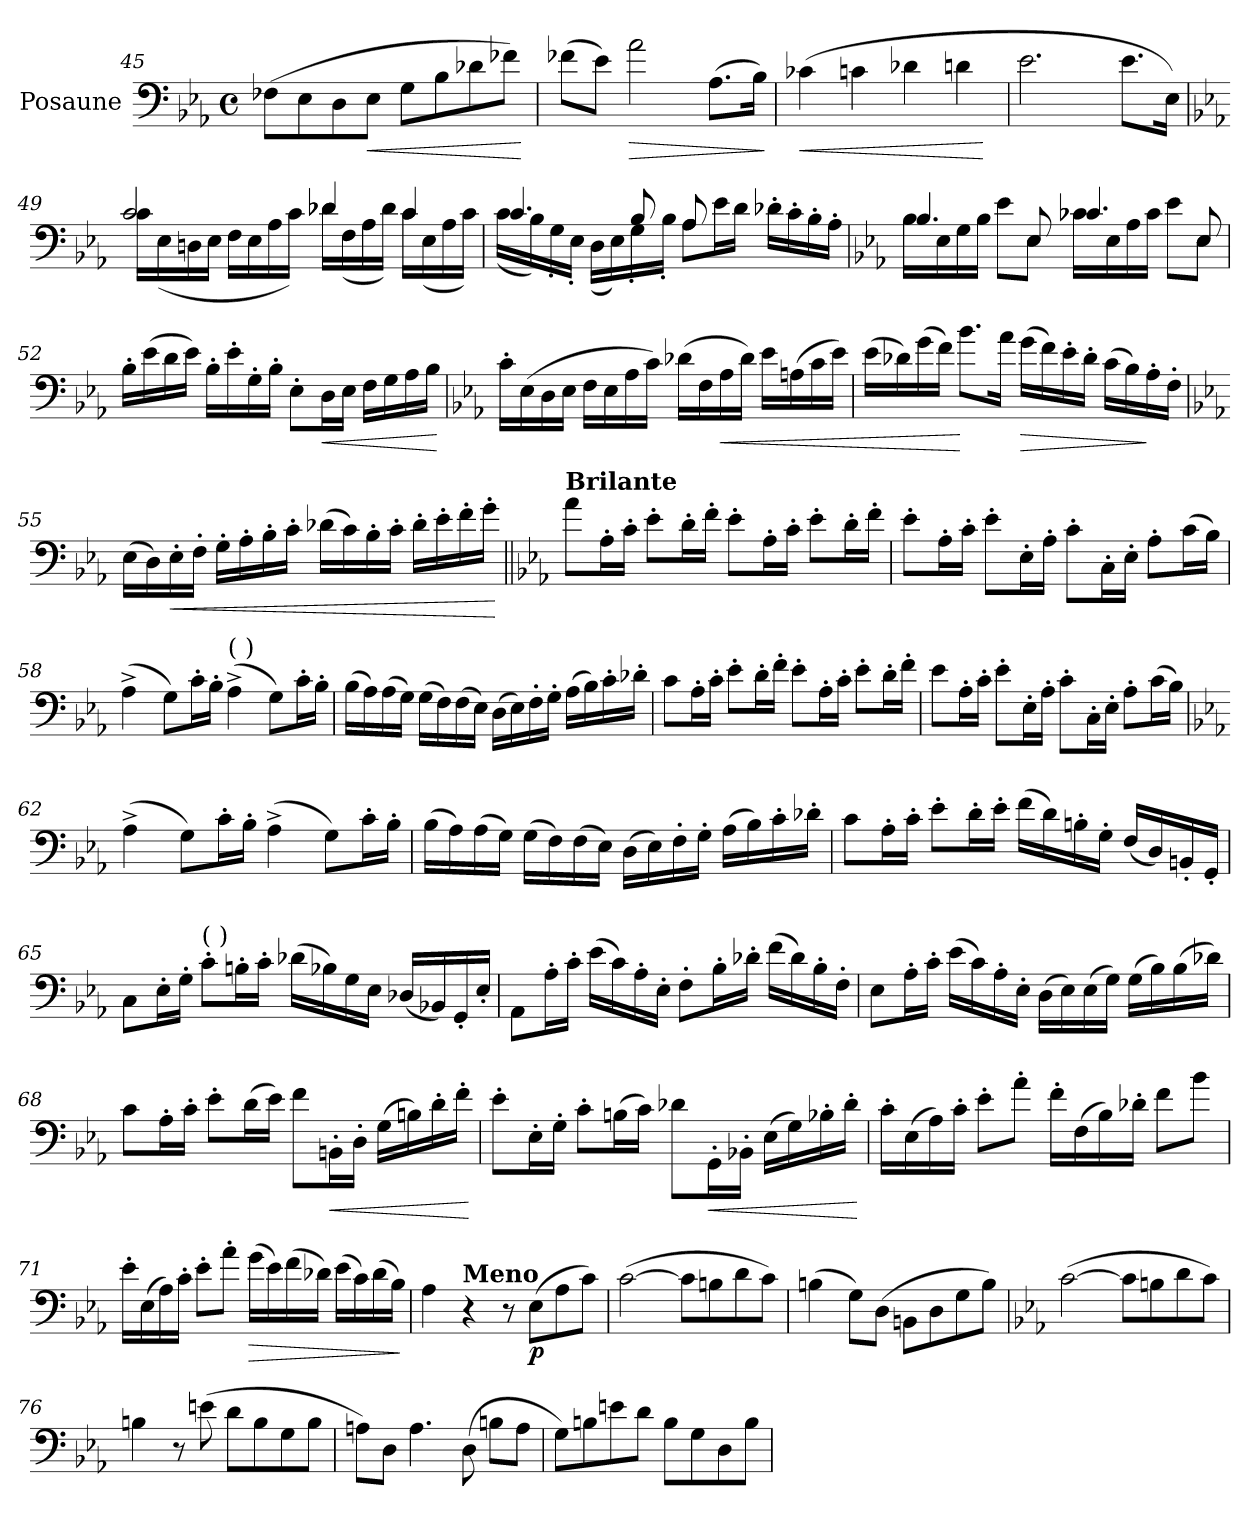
**kern	**dynam
*part1	*part1
*staff1	*staff1
*I"Posaune	*
*I'Psn.	*
!!LO:LB:g=z
*clefF4	*
*k[b-e-a-]	*
*M4/4	*
*met(c)	*
=45	=45
(>8F-X\L	.
8E-\	.
8D\	.
!	!LO:HP:b
8E-\J	<
8G\L	.
8B-\	.
8d-X\	.
8f-X\J)	.
.	[
=46	=46
(>8f-X\L	.
8e-\J)	.
!	!LO:HP:b
2a-\	>
(>8.A-\L	.
16B-\Jk)	.
.	]
=47	=47
!	!LO:HP:b
(>4c-X\	<
4cn\	.
4d-X\	.
4dn\	.
.	[
=48	=48
2.e-\	.
8.e-\L	.
16E-\Jk)	.
!!LO:LB:g=z
=49	=49
*k[b-e-a-]	*
*^	*
2c/	16c\LL	.
.	(>16E-\	.
.	16Dn\	.
.	16E-\JJ	.
.	16F\LL	.
.	16E-\	.
.	16A-\	.
.	16c\JJ)	.
4d-X/	16d-\LL	.
.	(>16F\	.
.	16A-\	.
.	16d-\JJ)	.
4c/	16c\LL	.
.	(>16E-\	.
.	16A-\	.
.	16c\JJ)	.
!!LO:LB:g=z	!!
=50	=50	=50
4.c/	(>16c\LL	.
.	16B-\)	.
.	16G'\	.
.	16E-'\JJ	.
.	(>16D\LL	.
.	16E-\)	.
8B-/	16G'\	.
.	16B-'\JJ	.
8A-\L	8A-/	.
16e-\L	4.ryy	.
16d\JJ	.	.
16d-X'\LL	.	.
16c'\	.	.
16B-'\	.	.
16A-'\JJ	.	.
!!LO:LB:g=z	!!
=51	=51	=51
*k[b-e-a-]	*	*
4.B-/	16B-\LL	.
.	16E-\	.
.	16G\	.
.	16B-\JJ	.
.	8e-\L	.
8E-/	8E-\J	.
4.c-X/	16c-\LL	.
.	16E-\	.
.	16A-\	.
.	16c-\JJ	.
.	8e-\L	.
8E-/	8E-\J	.
*v	*v	*
=52	=52
16B-'\LL	.
(>16e-\	.
16d\	.
16e-\JJ)	.
16B-'\LL	.
16e-'\	.
16G'\	.
16B-'\JJ	.
8E-'\L	.
!	!LO:HP:b
16D\L	<
16E-\JJ	.
16F\LL	.
16G\	.
16A-\	.
16B-\JJ	.
.	[
!!LO:LB:g=z
=53	=53
*k[b-e-a-]	*
16c'\LL	.
(>16E-\	.
16D\	.
16E-\JJ	.
16F\LL	.
16E-\	.
16A-\	.
16c\JJ)	.
(>16d-X\LL	.
16F\	.
!	!LO:HP:b
16A-\	<
16d-\JJ)	.
16e-\LL	.
(>16An\	.
16c\	.
16e-\JJ)	.
=54	=54
(>16e-\LL	.
16d-X\)	.
(>16g\	.
16f\JJ)	.
8.b-\L	[
16a-\Jk	.
!	!LO:HP:b
(>16g\LL	>
16f\)	.
16e-'\	.
16d-'\JJ	.
(>16c\LL	.
16B-\)	.
16A-'\	]
16F'\JJ	.
!!LO:LB:g=z
=55	=55
*k[b-e-a-]	*
(>16E-\LL	.
16D\)	.
!	!LO:HP:b
16E-'\	<
16F'\JJ	.
16G'\LL	.
16A-'\	.
16B-'\	.
16c'\JJ	.
(>16d-X\LL	.
16c\)	.
16B-'\	.
16c'\JJ	.
16d-'\LL	.
16e-'\	.
16f'\	.
16g'\JJ	.
.	[
!!LO:LB:g=z
=56||	=56||
*k[b-e-a-]	*
*MM128	*
!LO:TX:a:B:t=Brilante	!
8a-\L	.
16A-'\L	.
16c'\JJ	.
8e-'\L	.
16d'\L	.
16f'\JJ	.
8e-'\L	.
16A-'\L	.
16c'\JJ	.
8e-'\L	.
16d'\L	.
16f'\JJ	.
=57	=57
8e-'\L	.
16A-'\L	.
16c'\JJ	.
8e-'\L	.
16E-'\L	.
16A-'\JJ	.
8c'\L	.
16C'\L	.
16E-'\JJ	.
8A-'\L	.
(>16c\L	.
16B-\JJ)	.
!!LO:LB:g=z
=58	=58
(>4A-^\	.
8G\L)	.
16c'\L	.
16B-'\JJ	.
!LO:TX:a:t=(    )	!
(>4A-^\	.
8G\L)	.
16c'\L	.
16B-'\JJ	.
=59	=59
(>16B-\LL	.
16A-\)	.
(>16A-\	.
16G\JJ)	.
(>16G\LL	.
16F\)	.
(>16F\	.
16E-\JJ)	.
(>16D\LL	.
16E-\)	.
16F'\	.
16G'\JJ	.
(>16A-\LL	.
16B-\)	.
16c'\	.
16d-X'\JJ	.
!!LO:LB:g=z
=60	=60
8c\L	.
16A-'\L	.
16c'\JJ	.
8e-'\L	.
16d'\L	.
16f'\JJ	.
8e-'\L	.
16A-'\L	.
16c'\JJ	.
8e-'\L	.
16d'\L	.
16f'\JJ	.
=61	=61
8e-\L	.
16A-'\L	.
16c'\JJ	.
8e-'\L	.
16E-'\L	.
16A-'\JJ	.
8c'\L	.
16C'\L	.
16E-'\JJ	.
8A-'\L	.
(>16c\L	.
16B-\JJ)	.
!!LO:PB:g=z
=62	=62
*k[b-e-a-]	*
(>4A-^\	.
8G\L)	.
16c'\L	.
16B-'\JJ	.
(>4A-^\	.
8G\L)	.
16c'\L	.
16B-'\JJ	.
=63	=63
(>16B-\LL	.
16A-\)	.
(>16A-\	.
16G\JJ)	.
(>16G\LL	.
16F\)	.
(>16F\	.
16E-\JJ)	.
(>16D\LL	.
16E-\)	.
16F'\	.
16G'\JJ	.
(>16A-\LL	.
16B-\)	.
16c'\	.
16d-X'\JJ	.
!!LO:LB:g=z
=64	=64
8c\L	.
16A-'\L	.
16c'\JJ	.
8e-'\L	.
16d'\L	.
16e-'\JJ	.
(>16f\LL	.
16d\)	.
16Bn'\	.
16G'\JJ	.
(<16F/LL	.
16D/)	.
16BBn'/	.
16GG'/JJ	.
=65	=65
8C\L	.
16E-'\L	.
16G'\JJ	.
!LO:TX:a:t=( )	!
8c'\L	.
16Bn'\L	.
16c'\JJ	.
(>16d-X\LL	.
16B-X\)	.
16G\	.
16E-\JJ	.
(<16D-X/LL	.
16BB-X/)	.
16GG'/	.
16E-'/JJ	.
!!LO:LB:g=z
=66	=66
8AA-\L	.
16A-'\L	.
16c'\JJ	.
(>16e-\LL	.
16c\)	.
16A-'\	.
16E-'\JJ	.
8F'\L	.
16B-'\L	.
16d-X'\JJ	.
(>16f\LL	.
16d-\)	.
16B-'\	.
16F'\JJ	.
=67	=67
8E-\L	.
16A-'\L	.
16c'\JJ	.
(>16e-\LL	.
16c\)	.
16A-'\	.
16E-'\JJ	.
(>16D\LL	.
16E-\)	.
(>16E-\	.
16G\JJ)	.
(>16G\LL	.
16B-\)	.
(>16B-\	.
16d-X\JJ)	.
!!LO:LB:g=z
=68	=68
8c\L	.
16A-'\L	.
16c'\JJ	.
8e-'\L	.
(>16d\L	.
16e-\JJ)	.
8f\L	.
!	!LO:HP:b
16BBn'\L	<
16D'\JJ	.
(>16G\LL	.
16Bn\)	.
16d'\	.
16f'\JJ	.
.	[
=69	=69
8e-'\L	.
16E-'\L	.
16G'\JJ	.
8c'\L	.
(>16Bn\L	.
16c\JJ)	.
8d-X\L	.
!	!LO:HP:b
16GG'\L	<
16BB-X'\JJ	.
(>16E-\LL	.
16G\)	.
16B-X'\	.
16d-'\JJ	.
.	[
!!LO:LB:g=z
=70	=70
16c'\LL	.
(>16E-\	.
16A-\)	.
16c'\JJ	.
8e-'\L	.
8a-'\J	.
16f'\LL	.
(>16F\	.
16B-\)	.
16d-X'\JJ	.
8f\L	.
8b-\J	.
=71	=71
16e-'\LL	.
(>16E-\	.
16A-\)	.
16c'\JJ	.
8e-'\L	.
8a-'\J	.
!	!LO:HP:b
(>16g\LL	>
16e-\)	.
(>16f\	.
16d-X\JJ)	.
(>16e-\LL	.
16c\)	.
(>16d-\	.
16B-\JJ)	.
.	]
!!LO:LB:g=z
=72	=72
4A-\	.
*MM122	*
!LO:TX:a:B:t=Meno	!
4r	.
8r	.
!	!LO:DY:b
(>8E-\L	p
8A-\	.
8c\J)	.
=73	=73
(>[2c\	.
8c\L]	.
8Bn\	.
8d\	.
8c\J)	.
=74	=74
(>4Bn\	.
8G\L)	.
(>8D\J	.
8BBn\L	.
8D\	.
8G\	.
8B\J)	.
!!LO:LB:g=z
=75	=75
*k[b-e-a-]	*
(>[2c\	.
8c\L]	.
8Bn\	.
8d\	.
8c\J)	.
=76	=76
4Bn\	.
8r	.
(>8en\	.
8d\L	.
8B\	.
8G\	.
8B\J	.
=77	=77
8An\L)	.
8D\J	.
4.A\	.
(>8D\	.
8Bn\L	.
8A\J	.
=78	=78
8G\L)	.
8Bn\	.
8en\	.
8d\J	.
8B\L	.
8G\	.
8D\	.
8B\J	.
=	=
*-	*-
